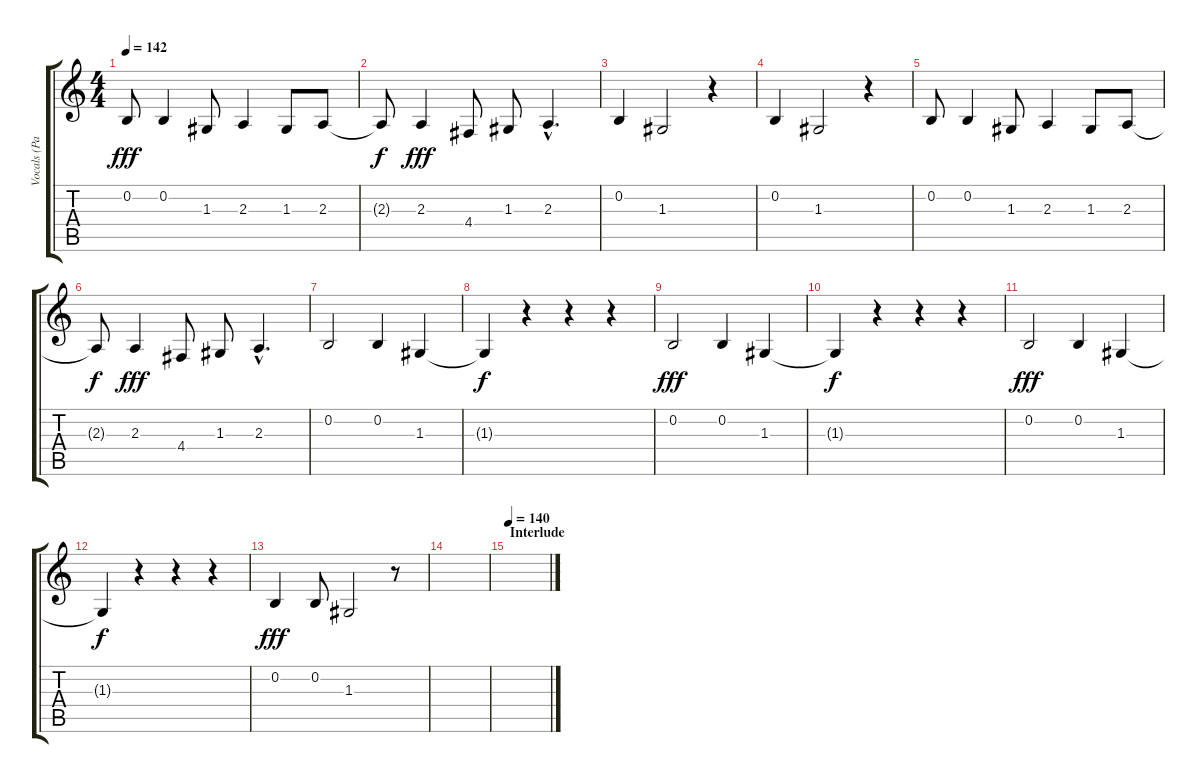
\track ("Vocals (Paul)" "Vocals (Pa") {instrument tenorsax}
\staff {score tabs}
\tuning (E4 B3 G3 D3 A2 E2) {hide}
\ts (4 4)
\tempo 142
\clef g2
\ks c
0.2.8{dy fff} 0.2.4 1.3.8 2.3.4 1.3.8 2.3.8 |
2.3{t}.8{dy f} 2.3.4{dy fff} 4.4.8 1.3.8 2.3{hac}.4{d} |
0.2.4 1.3.2 r.4 |
0.2.4 1.3.2 r.4 |
0.2.8 0.2.4 1.3.8 2.3.4 1.3.8 2.3.8 |
2.3{t}.8{dy f} 2.3.4{dy fff} 4.4.8 1.3.8 2.3{hac}.4{d} |
0.2.2 0.2.4 1.3.4 |
1.3{t}.4{dy f} r.4 r.4 r.4 |
0.2.2{dy fff} 0.2.4 1.3.4 |
1.3{t}.4{dy f} r.4 r.4 r.4 |
0.2.2{dy fff} 0.2.4 1.3.4 |
1.3{t}.4{dy f} r.4 r.4 r.4 |
0.2.4{dy fff} 0.2.8 1.3.2 r.8 |
|
\section ("" "Interlude")
\tempo 140
